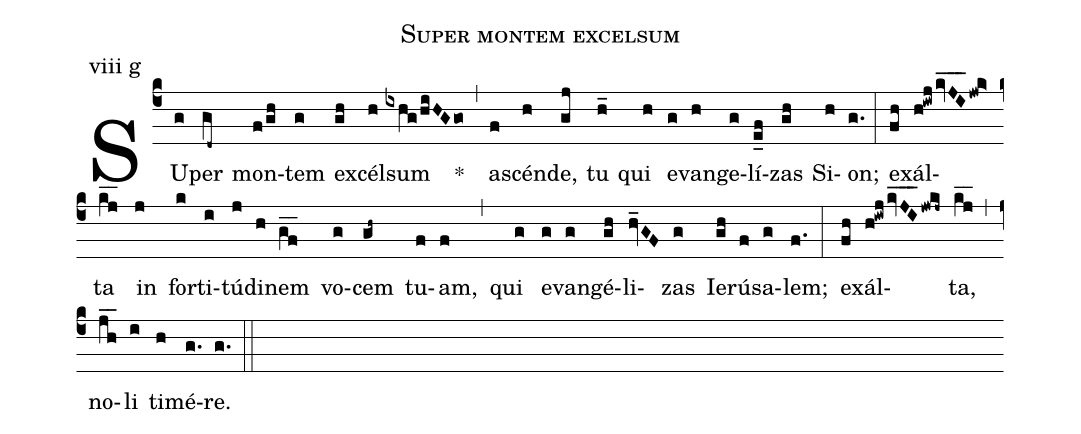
name: Super montem excelsum;
annotation: viii g;
mode: 8;
%%
(c4)
SU(g)per(gd~) mon(f/gh)tem(g) ex(gh)cél(h)sum(ixhg/hiHGgo) *(,)
a(f)scén(h)de,(gj) tu(h_) qui(h) e(g)van(h)ge(g)lí(e_f)zas(gh) Si(h)on;(g.) (:)
e(fh)xál(h!iwj/kv_JI__/jwk>)ta(kj__) in(j) for(k)ti(i)tú(j)di(h)nem(gf__) vo(g)cem(gh~) tu(f)am,(f) (,)
qui(g) e(g)van(g)gé(gh)li(hv_GF)zas(g) Ie(gh)rú(f)sa(g)lem;(f.) (:)
e(fh)xál(h!iwj/kv_JI__/jwkj~)ta,(kj__) (,)
no(jh__)li(i) ti(h)mé(g.)re.(g.) (::)
